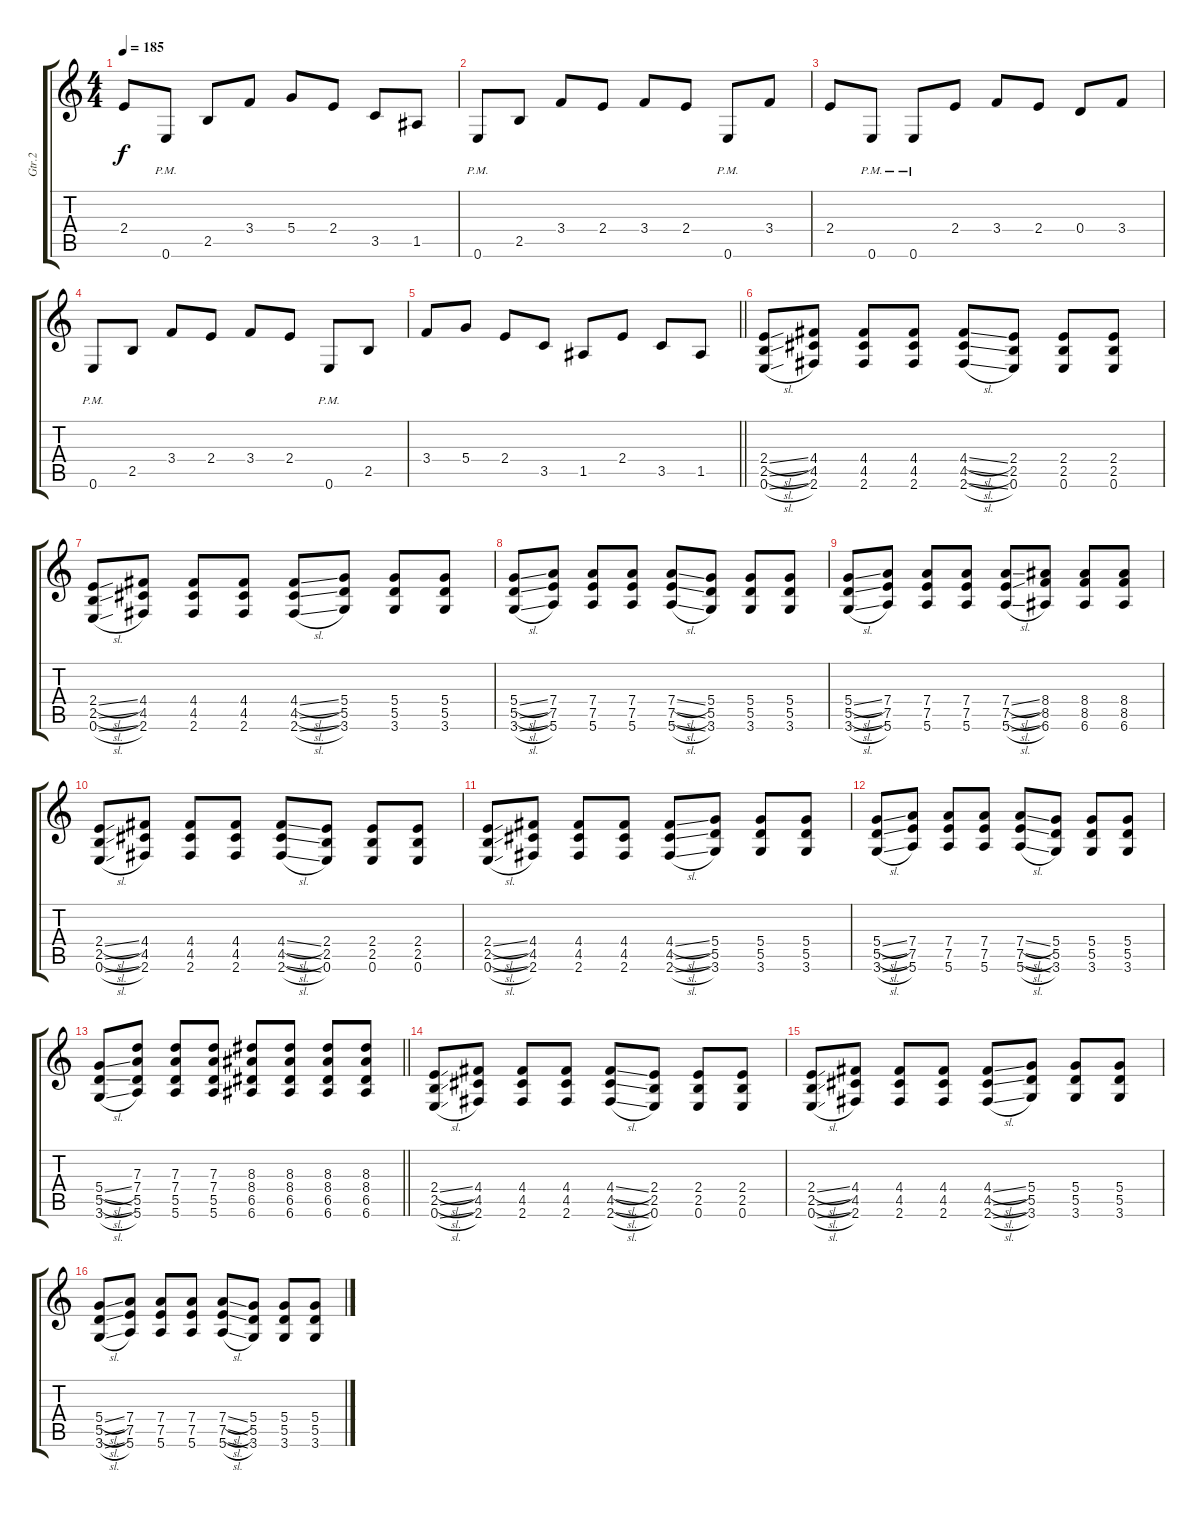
\track ("Gtr.2" "Gtr.2") {instrument distortionguitar}
\staff {score tabs}
\tuning (E4 B3 G3 D3 A2 E2) {hide}
\ts (4 4)
\tempo 185
\clef g2
\ks c
2.4.8{dy f} 0.6{pm}.8 2.5.8 3.4.8 5.4.8 2.4.8 3.5.8 1.5.8 |
0.6{pm}.8 2.5.8 3.4.8 2.4.8 3.4.8 2.4.8 0.6{pm}.8 3.4.8 |
2.4.8 0.6{pm}.8 0.6{pm}.8 2.4.8 3.4.8 2.4.8 0.4.8 3.4.8 |
0.6{pm}.8 2.5.8 3.4.8 2.4.8 3.4.8 2.4.8 0.6{pm}.8 2.5.8 |
\barLineRight lightlight
3.4.8 5.4.8 2.4.8 3.5.8 1.5.8 2.4.8 3.5.8 1.5.8 |
(2.4{sl} 2.5{sl} 0.6{sl}).8 (4.4 4.5 2.6).8 (4.4 4.5 2.6).8 (4.4 4.5 2.6).8 (4.4{sl} 4.5{sl} 2.6{sl}).8 (2.4 2.5 0.6).8 (2.4 2.5 0.6).8 (2.4 2.5 0.6).8 |
(2.4{sl} 2.5{sl} 0.6{sl}).8 (4.4 4.5 2.6).8 (4.4 4.5 2.6).8 (4.4 4.5 2.6).8 (4.4{sl} 4.5{sl} 2.6{sl}).8 (5.4 5.5 3.6).8 (5.4 5.5 3.6).8 (5.4 5.5 3.6).8 |
(5.4{sl} 5.5{sl} 3.6{sl}).8 (7.4 7.5 5.6).8 (7.4 7.5 5.6).8 (7.4 7.5 5.6).8 (7.4{sl} 7.5{sl} 5.6{sl}).8 (5.4 5.5 3.6).8 (5.4 5.5 3.6).8 (5.4 5.5 3.6).8 |
(5.4{sl} 5.5{sl} 3.6{sl}).8 (7.4 7.5 5.6).8 (7.4 7.5 5.6).8 (7.4 7.5 5.6).8 (7.4{sl} 7.5{sl} 5.6{sl}).8 (8.4 8.5 6.6).8 (8.4 8.5 6.6).8 (8.4 8.5 6.6).8 |
(2.4{sl} 2.5{sl} 0.6{sl}).8 (4.4 4.5 2.6).8 (4.4 4.5 2.6).8 (4.4 4.5 2.6).8 (4.4{sl} 4.5{sl} 2.6{sl}).8 (2.4 2.5 0.6).8 (2.4 2.5 0.6).8 (2.4 2.5 0.6).8 |
(2.4{sl} 2.5{sl} 0.6{sl}).8 (4.4 4.5 2.6).8 (4.4 4.5 2.6).8 (4.4 4.5 2.6).8 (4.4{sl} 4.5{sl} 2.6{sl}).8 (5.4 5.5 3.6).8 (5.4 5.5 3.6).8 (5.4 5.5 3.6).8 |
(5.4{sl} 5.5{sl} 3.6{sl}).8 (7.4 7.5 5.6).8 (7.4 7.5 5.6).8 (7.4 7.5 5.6).8 (7.4{sl} 7.5{sl} 5.6{sl}).8 (5.4 5.5 3.6).8 (5.4 5.5 3.6).8 (5.4 5.5 3.6).8 |
\barLineRight lightlight
(5.4{sl} 5.5{sl} 3.6{sl}).8 (7.3 7.4 5.5 5.6).8 (7.3 7.4 5.5 5.6).8 (7.3 7.4 5.5 5.6).8 (8.3 8.4 6.5 6.6).8 (8.3 8.4 6.5 6.6).8 (8.3 8.4 6.5 6.6).8 (8.3 8.4 6.5 6.6).8 |
(2.4{sl} 2.5{sl} 0.6{sl}).8 (4.4 4.5 2.6).8 (4.4 4.5 2.6).8 (4.4 4.5 2.6).8 (4.4{sl} 4.5{sl} 2.6{sl}).8 (2.4 2.5 0.6).8 (2.4 2.5 0.6).8 (2.4 2.5 0.6).8 |
(2.4{sl} 2.5{sl} 0.6{sl}).8 (4.4 4.5 2.6).8 (4.4 4.5 2.6).8 (4.4 4.5 2.6).8 (4.4{sl} 4.5{sl} 2.6{sl}).8 (5.4 5.5 3.6).8 (5.4 5.5 3.6).8 (5.4 5.5 3.6).8 |
(5.4{sl} 5.5{sl} 3.6{sl}).8 (7.4 7.5 5.6).8 (7.4 7.5 5.6).8 (7.4 7.5 5.6).8 (7.4{sl} 7.5{sl} 5.6{sl}).8 (5.4 5.5 3.6).8 (5.4 5.5 3.6).8 (5.4 5.5 3.6).8
